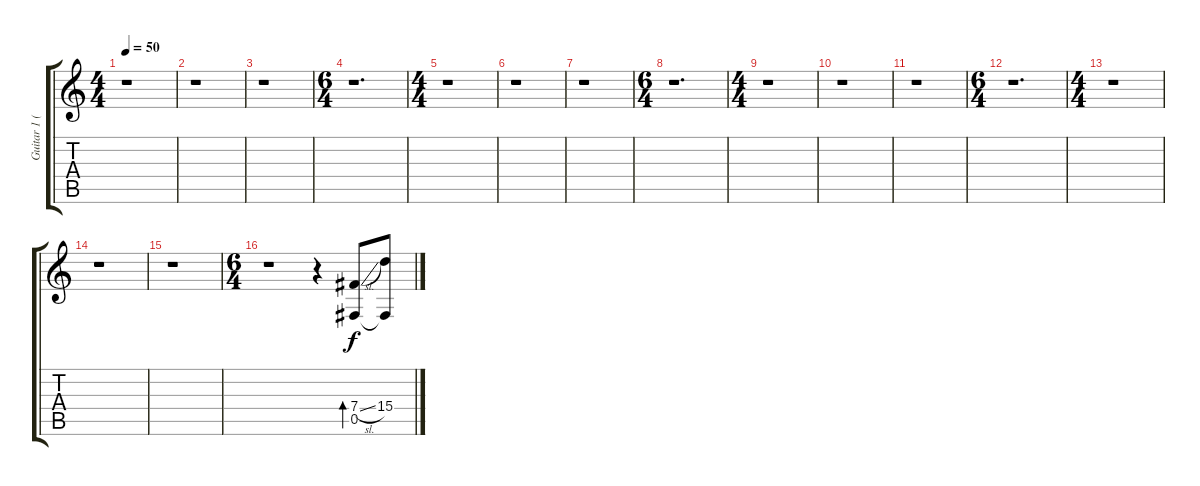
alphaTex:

\track ("Guitar 1 (Clean)" "Guitar 1 (") {instrument electricguitarclean}
\staff {score tabs}
\tuning (Db4 Ab3 E3 B2 Gb2 Db2) {hide}
\ts (4 4)
\tempo 50
\clef g2
\ks c
r.1{dy f} |
r.1 |
r.1 |
\ts (6 4)
r.1{d} |
\ts (4 4)
r.1 |
r.1 |
r.1 |
\ts (6 4)
r.1{d} |
\ts (4 4)
r.1 |
r.1 |
r.1 |
\ts (6 4)
r.1{d} |
\ts (4 4)
r.1 |
r.1 |
r.1 |
\ts (6 4)
r.1 r.4 (7.4{sl} 0.5).8{bd 30} (15.4 0.5{t}).8
